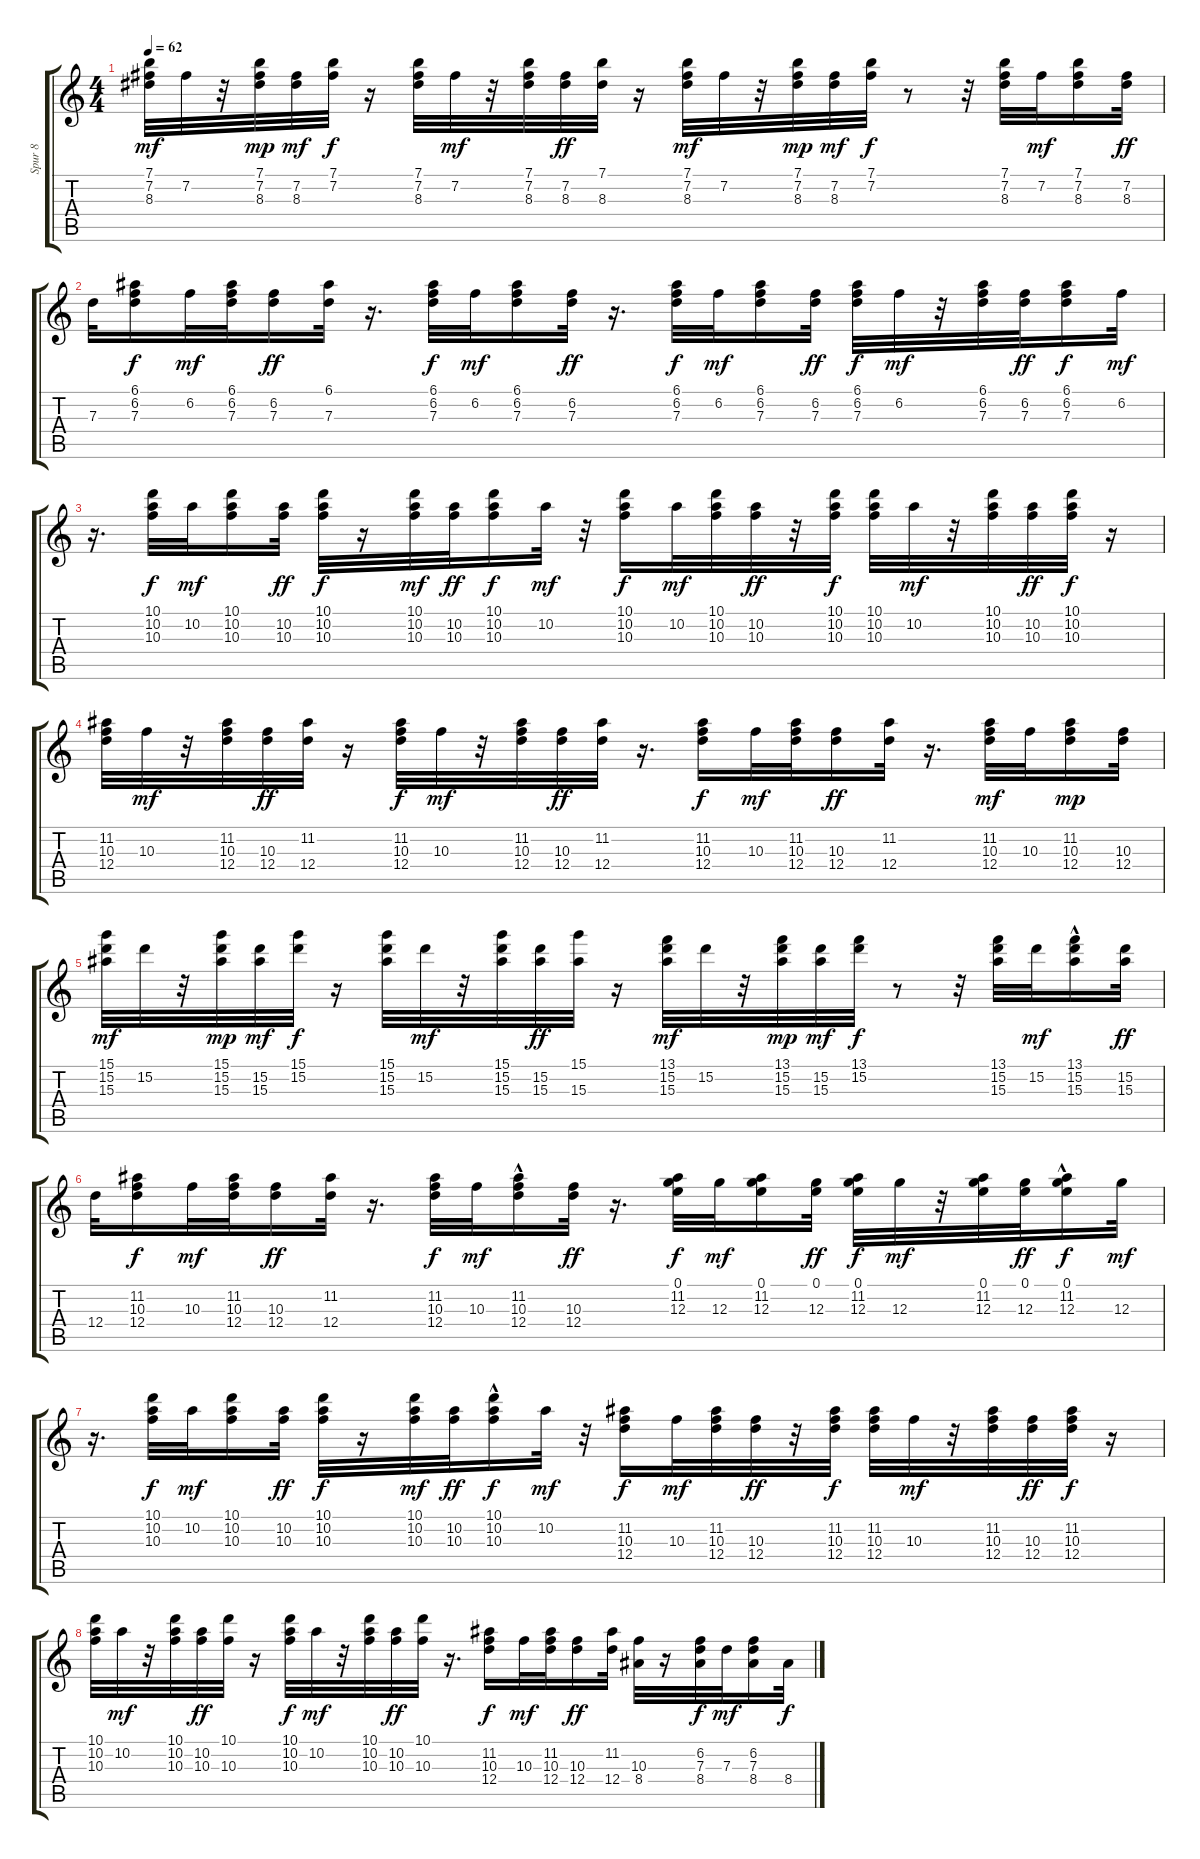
\track ("Spur 8" "Spur 8") {instrument overdrivenguitar}
\staff {score tabs}
\tuning (E4 B3 G3 D3 A2 E2) {hide}
\ts (4 4)
\tempo 62
\clef g2
\ks c
(7.1 7.2 8.3).32{dy mf} 7.2.32 r.32 (7.1 7.2 8.3).32{dy mp} (7.2 8.3).32{dy mf} (7.1 7.2).32{dy f} r.16 (7.1 7.2 8.3).32 7.2.32{dy mf} r.32 (7.1 7.2 8.3).32 (7.2 8.3).32{dy ff} (7.1 8.3).32 r.16 (7.1 7.2 8.3).32{dy mf} 7.2.32 r.32 (7.1 7.2 8.3).32{dy mp} (7.2 8.3).32{dy mf} (7.1 7.2).32{dy f} r.8 r.32 (7.1 7.2 8.3).32 7.2.32{dy mf} (7.1 7.2 8.3).16 (7.2 8.3).32{dy ff} |
7.3.32 (6.1 6.2 7.3).16{dy f} 6.2.32{dy mf} (6.1 6.2 7.3).32 (6.2 7.3).16{dy ff} (6.1 7.3).32 r.16{d} (6.1 6.2 7.3).32{dy f} 6.2.32{dy mf} (6.1 6.2 7.3).16 (6.2 7.3).32{dy ff} r.16{d} (6.1 6.2 7.3).32{dy f} 6.2.32{dy mf} (6.1 6.2 7.3).16 (6.2 7.3).32{dy ff} (6.1 6.2 7.3).32{dy f} 6.2.32{dy mf} r.32 (6.1 6.2 7.3).32 (6.2 7.3).32{dy ff} (6.1 6.2 7.3).16{dy f} 6.2.32{dy mf} |
r.16{d} (10.1 10.2 10.3).32{dy f} 10.2.32{dy mf} (10.1 10.2 10.3).16 (10.2 10.3).32{dy ff} (10.1 10.2 10.3).32{dy f} r.16 (10.1 10.2 10.3).32{dy mf} (10.2 10.3).32{dy ff} (10.1 10.2 10.3).16{dy f} 10.2.32{dy mf} r.32 (10.1 10.2 10.3).16{dy f} 10.2.32{dy mf} (10.1 10.2 10.3).32 (10.2 10.3).32{dy ff} r.32 (10.1 10.2 10.3).32{dy f} (10.1 10.2 10.3).32 10.2.32{dy mf} r.32 (10.1 10.2 10.3).32 (10.2 10.3).32{dy ff} (10.1 10.2 10.3).32{dy f} r.16 |
(11.2 10.3 12.4).32 10.3.32{dy mf} r.32 (11.2 10.3 12.4).32 (10.3 12.4).32{dy ff} (11.2 12.4).32 r.16 (11.2 10.3 12.4).32{dy f} 10.3.32{dy mf} r.32 (11.2 10.3 12.4).32 (10.3 12.4).32{dy ff} (11.2 12.4).32 r.16{d} (11.2 10.3 12.4).16{dy f} 10.3.32{dy mf} (11.2 10.3 12.4).32 (10.3 12.4).16{dy ff} (11.2 12.4).32 r.16{d} (11.2 10.3 12.4).32{dy mf} 10.3.32 (11.2 10.3 12.4).16{dy mp} (10.3 12.4).32 |
(15.1 15.2 15.3).32{dy mf} 15.2.32 r.32 (15.1 15.2 15.3).32{dy mp} (15.2 15.3).32{dy mf} (15.1 15.2).32{dy f} r.16 (15.1 15.2 15.3).32 15.2.32{dy mf} r.32 (15.1 15.2 15.3).32 (15.2 15.3).32{dy ff} (15.1 15.3).32 r.16 (13.1 15.2 15.3).32{dy mf} 15.2.32 r.32 (13.1 15.2 15.3).32{dy mp} (15.2 15.3).32{dy mf} (13.1 15.2).32{dy f} r.8 r.32 (13.1 15.2 15.3).32 15.2.32{dy mf} (13.1{hac} 15.2 15.3).16 (15.2 15.3).32{dy ff} |
12.4.32 (11.2 10.3 12.4).16{dy f} 10.3.32{dy mf} (11.2 10.3 12.4).32 (10.3 12.4).16{dy ff} (11.2 12.4).32 r.16{d} (11.2 10.3 12.4).32{dy f} 10.3.32{dy mf} (11.2{hac} 10.3 12.4).16 (10.3 12.4).32{dy ff} r.16{d} (0.1 11.2 12.3).32{dy f} 12.3.32{dy mf} (0.1 11.2 12.3).16 (0.1 12.3).32{dy ff} (0.1 11.2 12.3).32{dy f} 12.3.32{dy mf} r.32 (0.1 11.2 12.3).32 (0.1 12.3).32{dy ff} (0.1 11.2{hac} 12.3).16{dy f} 12.3.32{dy mf} |
r.16{d} (10.1 10.2 10.3).32{dy f} 10.2.32{dy mf} (10.1 10.2 10.3).16 (10.2 10.3).32{dy ff} (10.1 10.2 10.3).32{dy f} r.16 (10.1 10.2 10.3).32{dy mf} (10.2 10.3).32{dy ff} (10.1 10.2 10.3{hac}).16{dy f} 10.2.32{dy mf} r.32 (11.2 10.3 12.4).16{dy f} 10.3.32{dy mf} (11.2 10.3 12.4).32 (10.3 12.4).32{dy ff} r.32 (11.2 10.3 12.4).32{dy f} (11.2 10.3 12.4).32 10.3.32{dy mf} r.32 (11.2 10.3 12.4).32 (10.3 12.4).32{dy ff} (11.2 10.3 12.4).32{dy f} r.16 |
(10.1 10.2 10.3).32 10.2.32{dy mf} r.32 (10.1 10.2 10.3).32 (10.2 10.3).32{dy ff} (10.1 10.3).32 r.16 (10.1 10.2 10.3).32{dy f} 10.2.32{dy mf} r.32 (10.1 10.2 10.3).32 (10.2 10.3).32{dy ff} (10.1 10.3).32 r.16{d} (11.2 10.3 12.4).16{dy f} 10.3.32{dy mf} (11.2 10.3 12.4).32 (10.3 12.4).16{dy ff} (11.2 12.4).32 (10.3 8.4).32 r.16 (6.2 7.3 8.4).32{dy f} 7.3.32{dy mf} (6.2 7.3 8.4).16 8.4.32{dy f}
